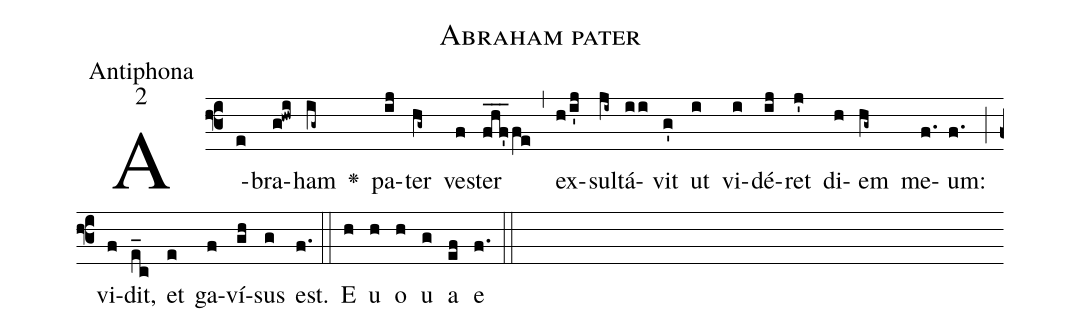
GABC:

name:Abraham pater ;
office-part:Antiphona;
mode:2;
%%
(f3)A(e)bra(g!hwi)ham(ig~) <v>\greheightstar</v>() pa(ij)ter(hg~) ve(f)ster(f_h_f_'fe) (,) ex(h/i'j)sul(ji~)tá(ii)vit(g') ut(i) vi(i)dé(ij)ret(j') di(h)em(hg~) me(f.)um:(f.) (;) vi(f)dit,(e_c) et(e) ga(f)ví(gh)sus(g) est.(f.) (::) E(h) u(h) o(h) u(g) a(ef) e(f.) (::)
